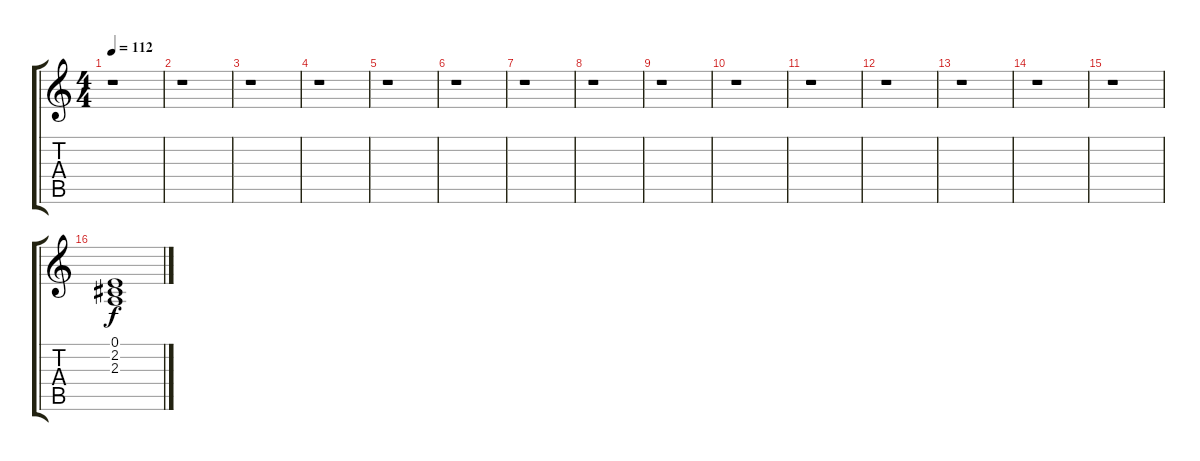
\track "" {instrument stringensemble1}
\staff {score tabs}
\tuning (E4 B3 G3 D3 A2 E2) {hide}
\ts (4 4)
\tempo 112
\clef g2
\ks c
r.1{dy f} |
r.1 |
r.1 |
r.1 |
r.1 |
r.1 |
r.1 |
r.1 |
r.1 |
r.1 |
r.1 |
r.1 |
r.1 |
r.1 |
r.1 |
(0.1 2.2 2.3).1{volume 10}
